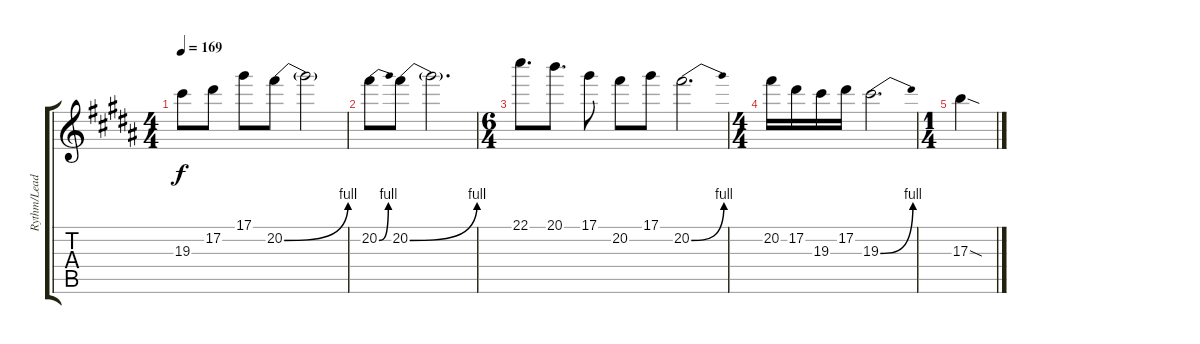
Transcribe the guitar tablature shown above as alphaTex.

\track ("Rythm/Lead 1" "Rythm/Lead") {instrument distortionguitar}
\staff {score tabs}
\tuning (Eb4 Bb3 Gb3 Db3 Ab2 Eb2) {hide}
\ts (4 4)
\tempo 169
\clef g2
\ks b
19.3.8{dy f} 17.2.8 17.1.8 20.2{be (bend 0 0 60 4)}.8 20.2{t}.2 |
20.2{be (bend 0 0 60 4)}.8 20.2{be (bend 0 0 60 4)}.8 20.2{t}.2{d} |
\ts (6 4)
22.1.8{d} 20.1.8{d} 17.1.8 20.2.8 17.1.8 20.2{be (bend 0 0 60 4)}.2{d} |
\ts (4 4)
20.2.16 17.2.16 19.3.16 17.2.16 19.3{be (bend 0 0 60 4)}.2{d} |
\ts (1 4)
17.3{sod}.4
